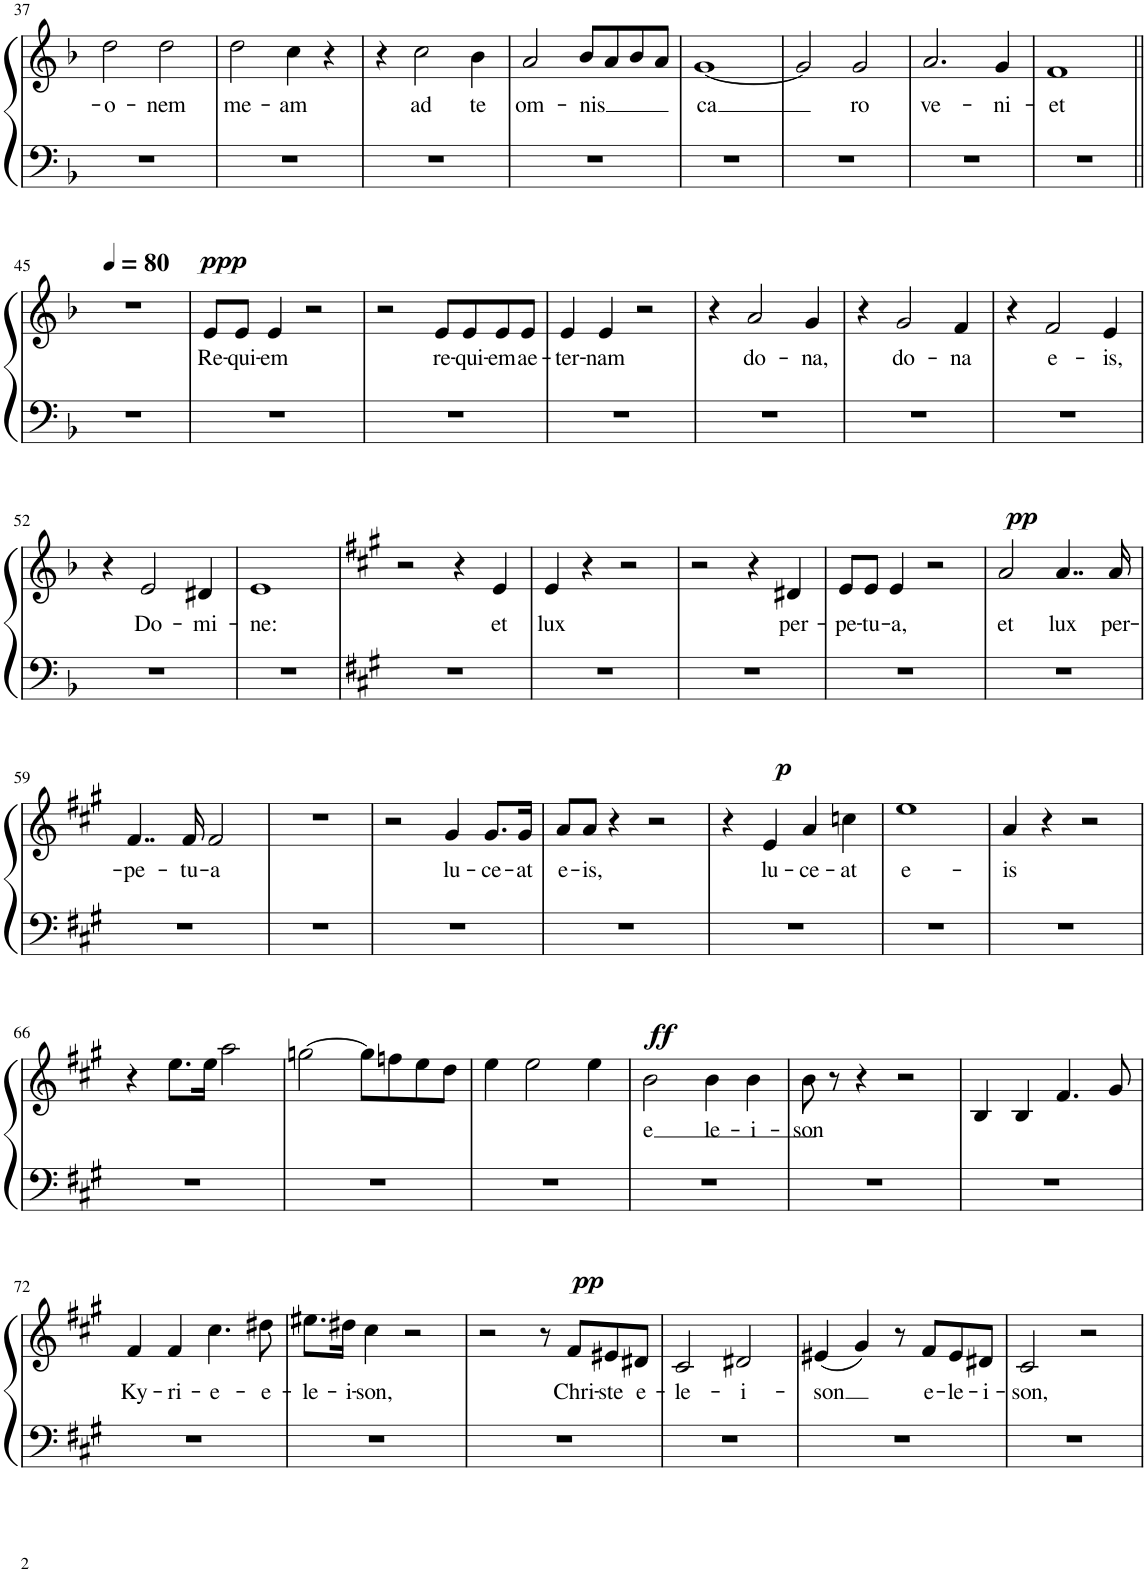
**kern	**kern	**text	**dynam
*part1	*part1	*part1	*part1
*staff2	*staff1	*staff1	*staff1/2
*I"Piano	*	*	*
*I'Pno.	*	*	*
!!LO:PB:g=z
*clefF4	*clefG2	*	*
*k[b-]	*k[b-]	*	*
*M4/4	*M4/4	*	*
*met(c)	*met(c)	*	*
=37	=37	=37	=37
!	!	!LO:LY:b	!
1r	2dd\	-o-	.
!	!	!LO:LY:b	!
.	2dd\	-nem	.
=38	=38	=38	=38
!	!	!LO:LY:b	!
1r	2dd\	me-	.
!	!	!LO:LY:b	!
.	4cc\	-am	.
.	4r	.	.
=39	=39	=39	=39
1r	4r	.	.
!	!	!LO:LY:b	!
.	2cc\	ad	.
!	!	!LO:LY:b	!
.	4b-\	te	.
=40	=40	=40	=40
!	!	!LO:LY:b	!
1r	2a/	om-	.
!	!	!LO:LY:b	!
.	8b-/L	-nis	.
.	8a/	.	.
.	8b-/	.	.
.	8a/J	.	.
=41	=41	=41	=41
!	!	!LO:LY:b	!
1r	[1g	ca	.
=42	=42	=42	=42
1r	2g/]	.	.
!	!	!LO:LY:b	!
.	2g/	ro	.
=43	=43	=43	=43
!	!	!LO:LY:b	!
1r	2.a/	ve-	.
!	!	!LO:LY:b	!
.	4g/	-ni-	.
=44	=44	=44	=44
!	!	!LO:LY:b	!
1r	1f	-et	.
!!LO:LB:g=z
=45||	=45||	=45||	=45||
*	*MM80	*	*
1r	1r	.	.
=46	=46	=46	=46
!	!	!LO:LY:b	!LO:DY:a
1r	8e/L	Re-	ppp
!	!	!LO:LY:b	!
.	8e/J	-qui-	.
!	!	!LO:LY:b	!
.	4e/	-em	.
.	2r	.	.
=47	=47	=47	=47
1r	2r	.	.
!	!	!LO:LY:b	!
.	8e/L	re-	.
!	!	!LO:LY:b	!
.	8e/	-qui-	.
!	!	!LO:LY:b	!
.	8e/	-em	.
!	!	!LO:LY:b	!
.	8e/J	ae-	.
=48	=48	=48	=48
!	!	!LO:LY:b	!
1r	4e/	-ter-	.
!	!	!LO:LY:b	!
.	4e/	-nam	.
.	2r	.	.
=49	=49	=49	=49
1r	4r	.	.
!	!	!LO:LY:b	!
.	2a/	do-	.
!	!	!LO:LY:b	!
.	4g/	-na,	.
=50	=50	=50	=50
1r	4r	.	.
!	!	!LO:LY:b	!
.	2g/	do-	.
!	!	!LO:LY:b	!
.	4f/	-na	.
=51	=51	=51	=51
1r	4r	.	.
!	!	!LO:LY:b	!
.	2f/	e-	.
!	!	!LO:LY:b	!
.	4e/	-is,	.
!!LO:LB:g=z
=52	=52	=52	=52
1r	4r	.	.
!	!	!LO:LY:b	!
.	2e/	Do-	.
!	!	!LO:LY:b	!
.	4d#X/	-mi-	.
=53	=53	=53	=53
!	!	!LO:LY:b	!
1r	1e	-ne:	.
=54	=54	=54	=54
*k[f#c#g#]	*k[f#c#g#]	*	*
1r	2r	.	.
.	4r	.	.
!	!	!LO:LY:b	!
.	4e/	et	.
=55	=55	=55	=55
!	!	!LO:LY:b	!
1r	4e/	lux	.
.	4r	.	.
.	2r	.	.
=56	=56	=56	=56
1r	2r	.	.
.	4r	.	.
!	!	!LO:LY:b	!
.	4d#X/	per-	.
=57	=57	=57	=57
!	!	!LO:LY:b	!
1r	8e/L	-pe-	.
!	!	!LO:LY:b	!
.	8e/J	tu-	.
!	!	!LO:LY:b	!
.	4e/	-a,	.
.	2r	.	.
=58	=58	=58	=58
!	!	!LO:LY:b	!LO:DY:a
1r	2a/	et	pp
!	!	!LO:LY:b	!
.	4..a/	lux	.
!	!	!LO:LY:b	!
.	16a/	per-	.
!!LO:LB:g=z
=59	=59	=59	=59
!	!	!LO:LY:b	!
1r	4..f#/	-pe-	.
!	!	!LO:LY:b	!
.	16f#/	-tu-	.
!	!	!LO:LY:b	!
.	2f#/	-a	.
=60	=60	=60	=60
1r	1r	.	.
=61	=61	=61	=61
1r	2r	.	.
!	!	!LO:LY:b	!
.	4g#/	lu-	.
!	!	!LO:LY:b	!
.	8.g#/L	-ce-	.
!	!	!LO:LY:b	!
.	16g#/Jk	-at	.
=62	=62	=62	=62
!	!	!LO:LY:b	!
1r	8a/L	e-	.
!	!	!LO:LY:b	!
.	8a/J	-is,	.
.	4r	.	.
.	2r	.	.
=63	=63	=63	=63
1r	4r	.	.
!	!	!LO:LY:b	!LO:DY:a
.	4e/	lu-	p
!	!	!LO:LY:b	!
.	4a/	-ce-	.
!	!	!LO:LY:b	!
.	4ccn\	-at	.
=64	=64	=64	=64
!	!	!LO:LY:b	!
1r	1ee	e-	.
=65	=65	=65	=65
!	!	!LO:LY:b	!
1r	4a/	-is	.
.	4r	.	.
.	2r	.	.
!!LO:LB:g=z
=66	=66	=66	=66
1r	4r	.	.
.	8.ee\L	.	.
.	16ee\Jk	.	.
.	2aa\	.	.
=67	=67	=67	=67
1r	[2ggn\	.	.
.	8gg\L]	.	.
.	8ffn\	.	.
.	8ee\	.	.
.	8dd\J	.	.
=68	=68	=68	=68
1r	4ee\	.	.
.	2ee\	.	.
.	4ee\	.	.
=69	=69	=69	=69
!	!	!LO:LY:b	!LO:DY:a
1r	2b\	e	ff
!	!	!LO:LY:b	!
.	4b\	le-	.
!	!	!LO:LY:b	!
.	4b\	-i-	.
=70	=70	=70	=70
!	!	!LO:LY:b	!
1r	8b\	-son	.
.	8r	.	.
.	4r	.	.
.	2r	.	.
=71	=71	=71	=71
1r	4B/	.	.
.	4B/	.	.
.	4.f#/	.	.
.	8g#/	.	.
!!LO:LB:g=z
=72	=72	=72	=72
!	!	!LO:LY:b	!
1r	4f#/	Ky-	.
!	!	!LO:LY:b	!
.	4f#/	-ri-	.
!	!	!LO:LY:b	!
.	4.cc#\	-e-	.
!	!	!LO:LY:b	!
.	8dd#X\	-e-	.
=73	=73	=73	=73
!	!	!LO:LY:b	!
1r	8.ee#X\L	-le-	.
!	!	!LO:LY:b	!
.	16dd#X\Jk	-i-	.
!	!	!LO:LY:b	!
.	4cc#\	-son,	.
.	2r	.	.
=74	=74	=74	=74
1r	2r	.	.
.	8r	.	.
!	!	!LO:LY:b	!LO:DY:a
.	8f#/L	Chri-	pp
!	!	!LO:LY:b	!
.	8e#X/	-ste	.
!	!	!LO:LY:b	!
.	8d#X/J	e-	.
=75	=75	=75	=75
!	!	!LO:LY:b	!
1r	2c#/	-le-	.
!	!	!LO:LY:b	!
.	2d#X/	-i-	.
=76	=76	=76	=76
!	!	!LO:LY:b	!
1r	(4e#X/	-son	.
.	4g#/)	.	.
.	8r	.	.
!	!	!LO:LY:b	!
.	8f#/L	e-	.
!	!	!LO:LY:b	!
.	8e#/	-le-	.
!	!	!LO:LY:b	!
.	8d#X/J	-i-	.
=77	=77	=77	=77
!	!	!LO:LY:b	!
1r	2c#/	-son,	.
.	2r	.	.
=	=	=	=
*-	*-	*-	*-
